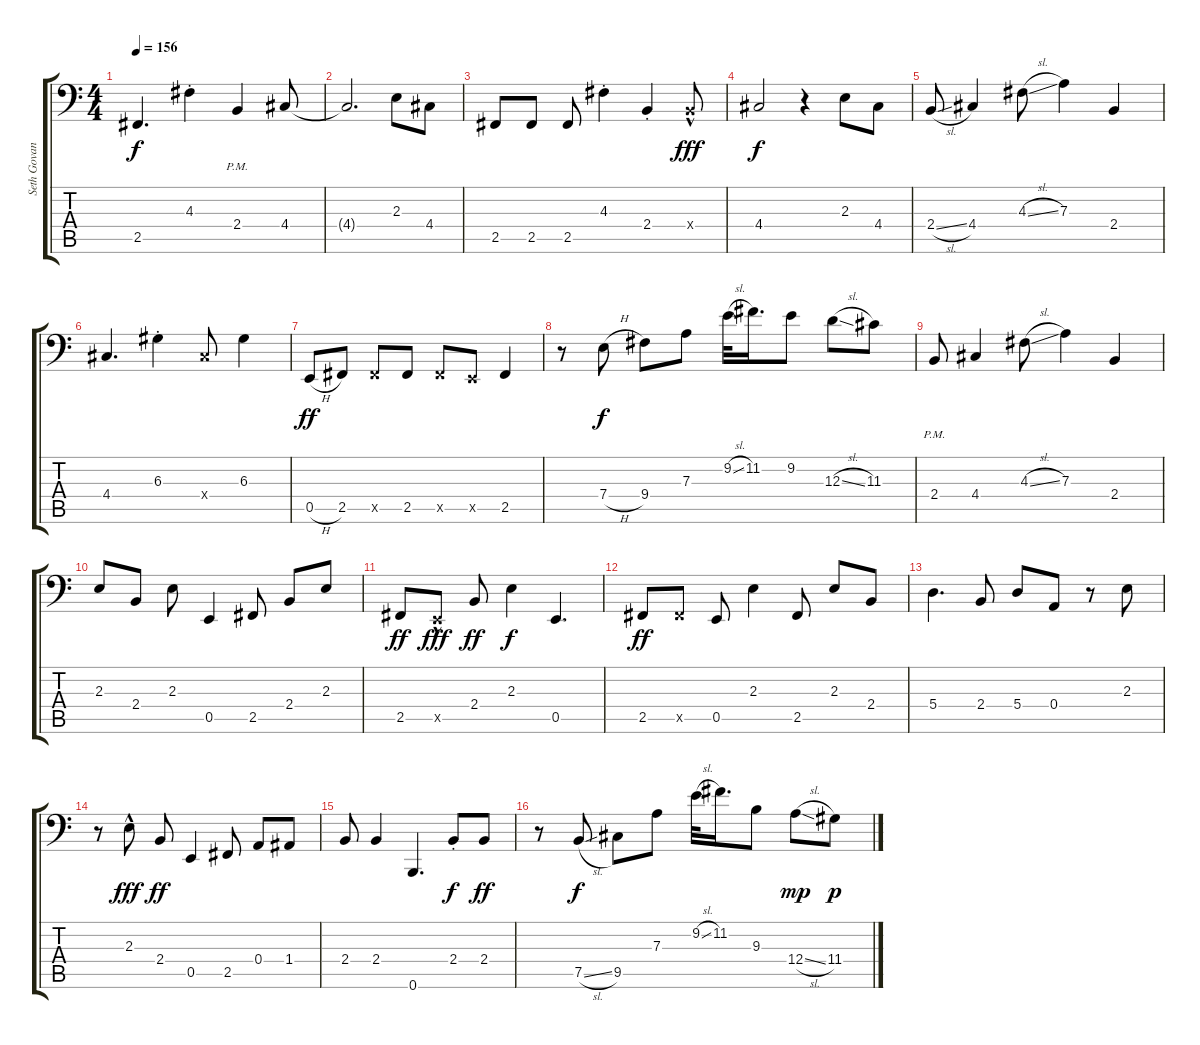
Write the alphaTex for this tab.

\track ("Seth Govan" "Seth Govan") {instrument electricbassfinger}
\staff {score tabs}
\tuning (C3 G2 D2 A1 E1 B0) {hide}
\ts (4 4)
\tempo 156
\clef f4
\ks c
2.5.4{d dy f} 4.3{st}.4 2.4{pm}.4 4.4.8 |
4.4{t}.2{d} 2.3.8 4.4.8 |
2.5.8 2.5.8 2.5.8 4.3{st}.4 2.4{st}.4 2.4{hac x}.8{dy fff} |
4.4.2{dy f} r.4 2.3.8 4.4.8 |
2.4{sl}.8 4.4.4 4.3{sl}.8 7.3.4 2.4.4 |
4.4.4{d} 6.3{st}.4 4.4{x}.8 6.3.4 |
0.5{h}.8{dy ff} 2.5.8 2.5{x}.8 2.5.8 2.5{x}.8 0.5{x}.8 2.5.4 |
r.8 7.4{h}.8{dy f} 9.4.8 7.3.8 9.2{sl}.32 11.2.16{d} 9.2.8 12.3{sl}.8 11.3.8 |
2.4{pm}.8 4.4.4 4.3{sl}.8 7.3.4 2.4.4 |
2.3.8 2.4.8 2.3.8 0.5.4 2.5.8 2.4.8 2.3.8 |
2.5.8{dy ff} 0.5{hac x}.8{dy fff} 2.4.8{dy ff} 2.3.4{dy f} 0.5.4{d} |
2.5.8{dy ff} 2.5{x}.8 0.5.8 2.3.4 2.5.8 2.3.8 2.4.8 |
5.4.4{d} 2.4.8 5.4.8 0.4.8 r.8 2.3.8 |
r.8 2.3{hac}.8{dy fff} 2.4.8{dy ff} 0.5.4 2.5.8 0.4.8 1.4.8 |
2.4.8 2.4.4 0.6.4{d} 2.4{st}.8{dy f} 2.4.8{dy ff} |
r.8 7.5{sl}.8{dy f} 9.5.8 7.3.8 9.2{sl}.32 11.2.16{d} 9.3.8 12.4{sl}.8{dy mp} 11.4.8{dy p}
